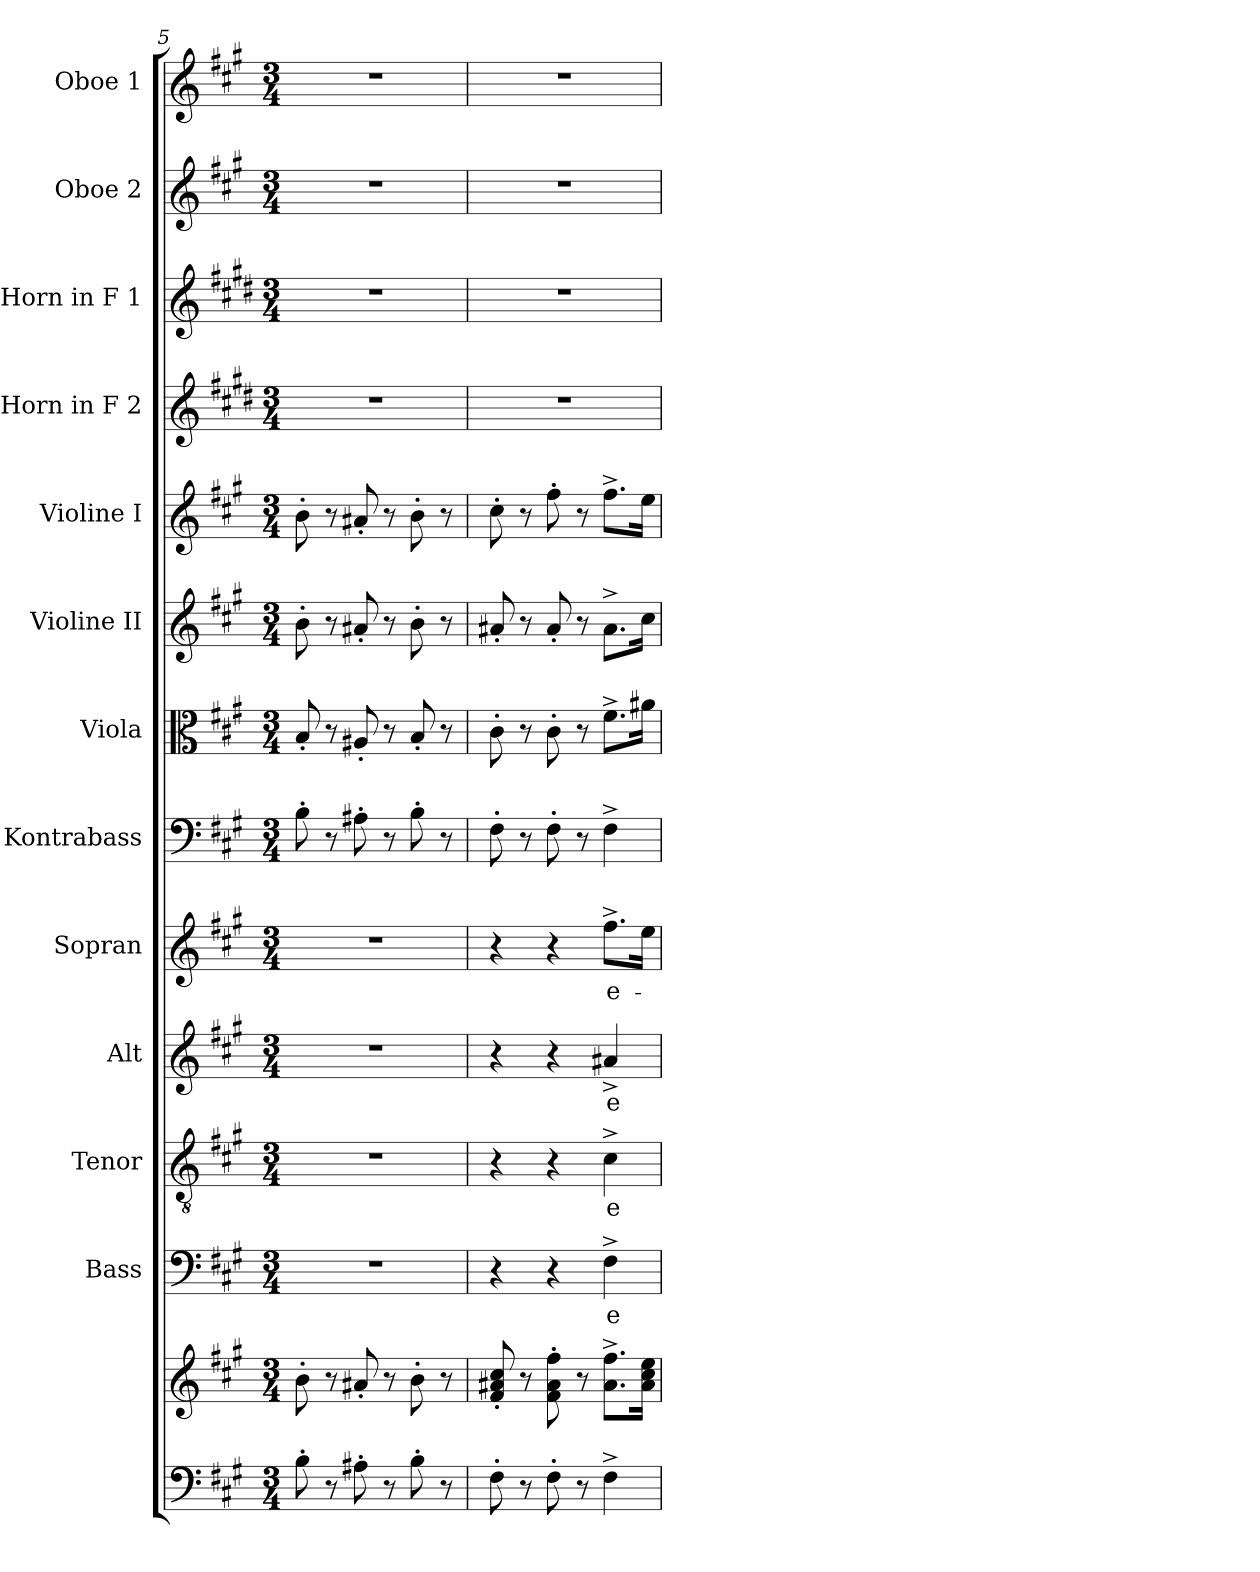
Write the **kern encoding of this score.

**kern	**kern	**kern	**text	**kern	**text	**kern	**text	**kern	**text	**kern	**kern	**kern	**kern	**kern	**kern	**kern	**kern
*part13	*part13	*part12	*part12	*part11	*part11	*part10	*part10	*part9	*part9	*part8	*part7	*part6	*part5	*part4	*part3	*part2	*part1
*staff14	*staff13	*staff12	*staff12	*staff11	*staff11	*staff10	*staff10	*staff9	*staff9	*staff8	*staff7	*staff6	*staff5	*staff4	*staff3	*staff2	*staff1
*	*	*I"Bass	*	*I"Tenor	*	*I"Alt	*	*I"Sopran	*	*I"Kontrabass	*I"Viola	*I"Violine II	*I"Violine I	*I"Horn in F 2	*I"Horn in F 1	*I"Oboe 2	*I"Oboe 1
*	*	*I'B.	*	*I'T.	*	*I'A.	*	*I'S.	*	*I'Kb.	*I'Vla.	*I'Vl. II	*I'Vl. I	*	*	*I'Ob.. 2	*I'Ob. 1
*clefF4	*clefG2	*clefF4	*	*clefGv2	*	*clefG2	*	*clefG2	*	*clefF4	*clefC3	*clefG2	*clefG2	*clefG2	*clefG2	*clefG2	*clefG2
*	*	*	*	*	*	*	*	*	*	*ITrd7c12	*	*	*	*ITrd4c7	*ITrd4c7	*	*
*k[f#c#g#]	*k[f#c#g#]	*k[f#c#g#]	*	*k[f#c#g#]	*	*k[f#c#g#]	*	*k[f#c#g#]	*	*k[f#c#g#]	*k[f#c#g#]	*k[f#c#g#]	*k[f#c#g#]	*k[f#c#g#]	*k[f#c#g#]	*k[f#c#g#]	*k[f#c#g#]
*A:	*A:	*A:	*	*A:	*	*A:	*	*A:	*	*A:	*A:	*A:	*A:	*A:	*A:	*A:	*A:
*M3/4	*M3/4	*M3/4	*	*M3/4	*	*M3/4	*	*M3/4	*	*M3/4	*M3/4	*M3/4	*M3/4	*M3/4	*M3/4	*M3/4	*M3/4
=5	=5	=5	=5	=5	=5	=5	=5	=5	=5	=5	=5	=5	=5	=5	=5	=5	=5
8B'>\	8b'>\	2.r	.	2.r	.	2.r	.	2.r	.	8BB'>\	8B'</	8b'>\	8b'>\	2.r	2.r	2.r	2.r
8r	8r	.	.	.	.	.	.	.	.	8r	8r	8r	8r	.	.	.	.
8A#X'>\	8a#X'</	.	.	.	.	.	.	.	.	8AA#X'>\	8A#X'</	8a#X'</	8a#X'</	.	.	.	.
8r	8r	.	.	.	.	.	.	.	.	8r	8r	8r	8r	.	.	.	.
8B'>\	8b'>\	.	.	.	.	.	.	.	.	8BB'>\	8B'</	8b'>\	8b'>\	.	.	.	.
8r	8r	.	.	.	.	.	.	.	.	8r	8r	8r	8r	.	.	.	.
=6	=6	=6	=6	=6	=6	=6	=6	=6	=6	=6	=6	=6	=6	=6	=6	=6	=6
8F#'>\	8f#/'< 8a#X/'< 8cc#/'<	4r	.	4r	.	4r	.	4r	.	8FF#'>\	8c#'>\	8a#X'</	8cc#'>\	2.r	2.r	2.r	2.r
8r	8r	.	.	.	.	.	.	.	.	8r	8r	8r	8r	.	.	.	.
8F#'>\	8f#\'> 8a#\'> 8ff#\'>	4r	.	4r	.	4r	.	4r	.	8FF#'>\	8c#'>\	8a#'</	8ff#'>\	.	.	.	.
8r	8r	.	.	.	.	.	.	.	.	8r	8r	8r	8r	.	.	.	.
!	!	!	!LO:LY:b	!	!LO:LY:b	!	!LO:LY:b	!	!LO:LY:b	!	!	!	!	!	!	!	!
4F#^>\	8.a#\^> 8.ff#\^>L	4F#^>\	e-	4c#^>\	e-	4a#X^>/	e-	8.ff#^>\L	e-	4FF#^>\	8.f#^>\L	8.a#^>\L	8.ff#^>\L	.	.	.	.
.	16a#\ 16cc#\ 16ee\Jk	.	.	.	.	.	.	16ee\Jk	.	.	16a#X\Jk	16cc#\Jk	16ee\Jk	.	.	.	.
=	=	=	=	=	=	=	=	=	=	=	=	=	=	=	=	=	=
*-	*-	*-	*-	*-	*-	*-	*-	*-	*-	*-	*-	*-	*-	*-	*-	*-	*-
